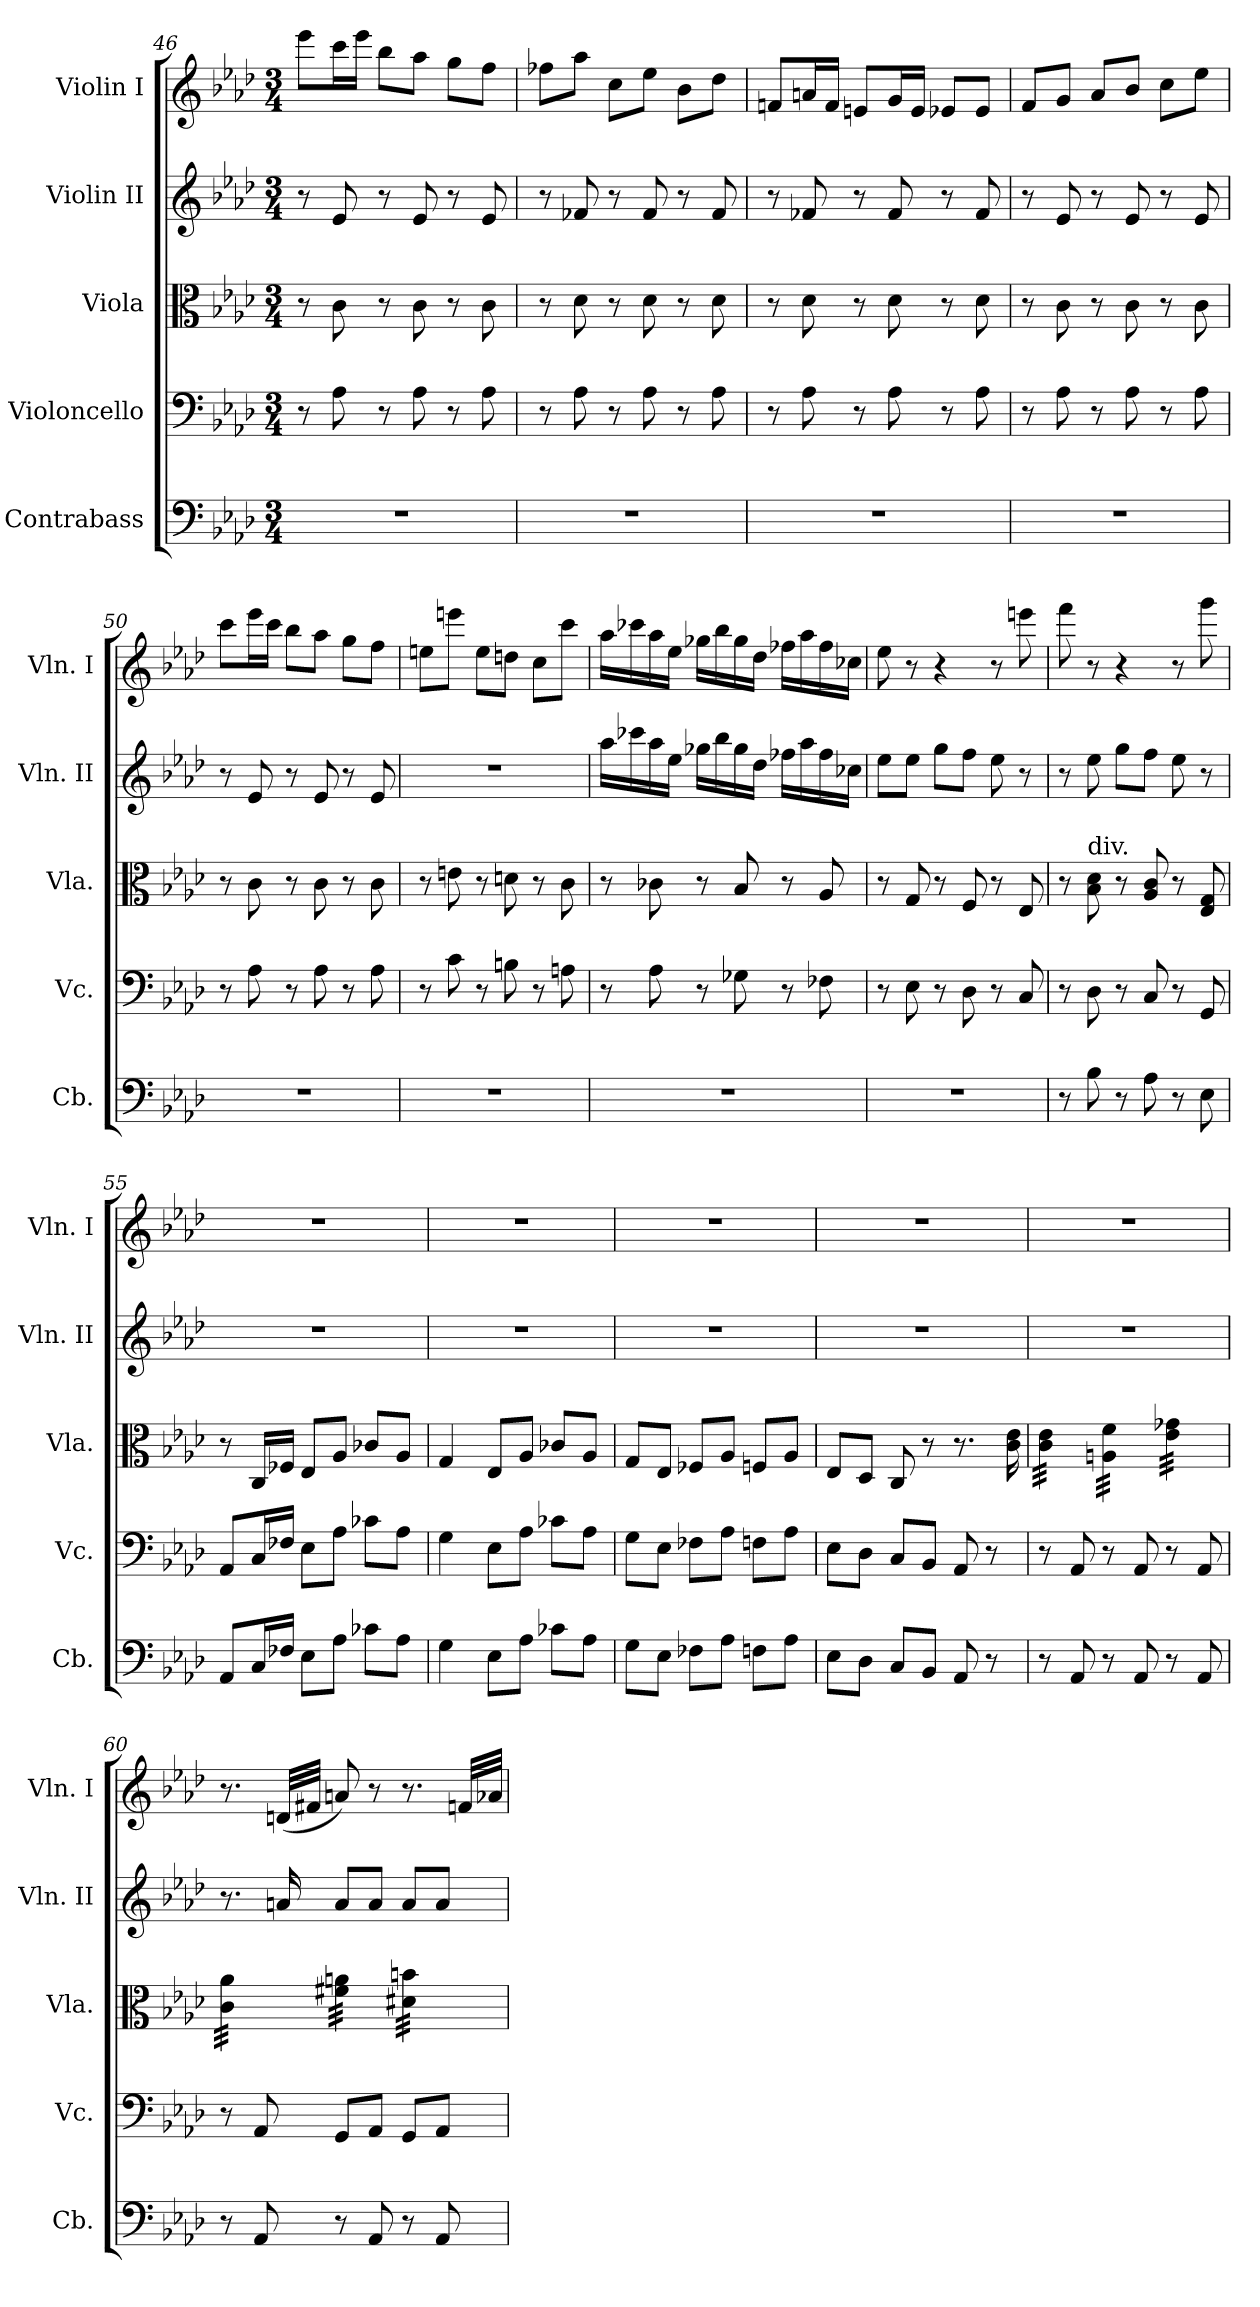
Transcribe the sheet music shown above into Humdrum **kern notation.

**kern	**kern	**kern	**kern	**kern
*part5	*part4	*part3	*part2	*part1
*staff5	*staff4	*staff3	*staff2	*staff1
*I"Contrabass	*I"Violoncello	*I"Viola	*I"Violin II	*I"Violin I
*I'Cb.	*I'Vc.	*I'Vla.	*I'Vln. II	*I'Vln. I
!!LO:PB:g=z
*clefF4	*clefF4	*clefC3	*clefG2	*clefG2
*ITrd7c12	*	*	*	*
*k[b-e-a-d-]	*k[b-e-a-d-]	*k[b-e-a-d-]	*k[b-e-a-d-]	*k[b-e-a-d-]
*M3/4	*M3/4	*M3/4	*M3/4	*M3/4
=46	=46	=46	=46	=46
2.r	8r	8r	8r	8eee-\L
.	8A-\	8c\	8e-/	16ccc\L
.	.	.	.	16eee-\JJ
.	8r	8r	8r	8bb-\L
.	8A-\	8c\	8e-/	8aa-\J
.	8r	8r	8r	8gg\L
.	8A-\	8c\	8e-/	8ff\J
=47	=47	=47	=47	=47
2.r	8r	8r	8r	8ff-X\L
.	8A-\	8d-\	8f-X/	8aa-\J
.	8r	8r	8r	8cc\L
.	8A-\	8d-\	8f-/	8ee-\J
.	8r	8r	8r	8b-\L
.	8A-\	8d-\	8f-/	8dd-\J
=48	=48	=48	=48	=48
2.r	8r	8r	8r	8fn/L
.	8A-\	8d-\	8f-X/	16an/L
.	.	.	.	16f/JJ
.	8r	8r	8r	8en/L
.	8A-\	8d-\	8f-/	16g/L
.	.	.	.	16e/JJ
.	8r	8r	8r	8e-X/L
.	8A-\	8d-\	8f-/	8e-/J
=49	=49	=49	=49	=49
2.r	8r	8r	8r	8f/L
.	8A-\	8c\	8e-/	8g/J
.	8r	8r	8r	8a-/L
.	8A-\	8c\	8e-/	8b-/J
.	8r	8r	8r	8cc\L
.	8A-\	8c\	8e-/	8ee-\J
!!LO:LB:g=z
=50	=50	=50	=50	=50
2.r	8r	8r	8r	8ccc\L
.	8A-\	8c\	8e-/	16eee-\L
.	.	.	.	16ccc\JJ
.	8r	8r	8r	8bb-\L
.	8A-\	8c\	8e-/	8aa-\J
.	8r	8r	8r	8gg\L
.	8A-\	8c\	8e-/	8ff\J
=51	=51	=51	=51	=51
2.r	8r	8r	2.r	8een\L
.	8c\	8en\	.	8eeen\J
.	8r	8r	.	8ee\L
.	8Bn\	8dn\	.	8ddn\J
.	8r	8r	.	8cc\L
.	8An\	8c\	.	8ccc\J
=52	=52	=52	=52	=52
2.r	8r	8r	16aa-\LL	16aa-\LL
.	.	.	16ccc-X\	16ccc-X\
.	8A-\	8c-X\	16aa-\	16aa-\
.	.	.	16ee-\JJ	16ee-\JJ
.	8r	8r	16gg-X\LL	16gg-X\LL
.	.	.	16bb-\	16bb-\
.	8G-X\	8B-/	16gg-\	16gg-\
.	.	.	16dd-\JJ	16dd-\JJ
.	8r	8r	16ff-X\LL	16ff-X\LL
.	.	.	16aa-\	16aa-\
.	8F-X\	8A-/	16ff-\	16ff-\
.	.	.	16cc-X\JJ	16cc-X\JJ
=53	=53	=53	=53	=53
2.r	8r	8r	8ee-\L	8ee-\
.	8E-\	8G/	8ee-\J	8r
.	8r	8r	8gg\L	4r
.	8D-\	8F/	8ff\J	.
.	8r	8r	8ee-\	8r
.	8C/	8E-/	8r	8eeen\
!!LO:PB:g=z
=54	=54	=54	=54	=54
8r	8r	8r	8r	8fff\
!	!	!LO:TX:a:t=div.	!	!
8BB-\	8D-\	8B-\ 8d-\	8ee-\	8r
8r	8r	8r	8gg\L	4r
8AA-\	8C/	8A-/ 8c/	8ff\J	.
8r	8r	8r	8ee-\	8r
8EE-\	8GG/	8E-/ 8G/	8r	8ggg\
=55	=55	=55	=55	=55
8AAA-/L	8AA-/L	8r	2.r	2.r
16CC/L	16C/L	16C/LL	.	.
16FF-X/JJ	16F-X/JJ	16F-X/JJ	.	.
8EE-\L	8E-\L	8E-/L	.	.
8AA-\J	8A-\J	8A-/J	.	.
8C-X\L	8c-X\L	8c-X/L	.	.
8AA-\J	8A-\J	8A-/J	.	.
=56	=56	=56	=56	=56
4GG\	4G\	4G/	2.r	2.r
8EE-\L	8E-\L	8E-/L	.	.
8AA-\J	8A-\J	8A-/J	.	.
8C-X\L	8c-X\L	8c-X/L	.	.
8AA-\J	8A-\J	8A-/J	.	.
=57	=57	=57	=57	=57
8GG\L	8G\L	8G/L	2.r	2.r
8EE-\J	8E-\J	8E-/J	.	.
8FF-X\L	8F-X\L	8F-X/L	.	.
8AA-\J	8A-\J	8A-/J	.	.
8FFn\L	8Fn\L	8Fn/L	.	.
8AA-\J	8A-\J	8A-/J	.	.
=58	=58	=58	=58	=58
8EE-\L	8E-\L	8E-/L	2.r	2.r
8DD-\J	8D-\J	8D-/J	.	.
8CC/L	8C/L	8C/	.	.
8BBB-/J	8BB-/J	8r	.	.
8AAA-/	8AA-/	8.r	.	.
8r	8r	.	.	.
.	.	16c\ 16e-\	.	.
!!LO:LB:g=z
=59	=59	=59	=59	=59
*	*	*tremolo	*	*
8r	8r	32c\ 32e-\LLL	2.r	2.r
.	.	32c\ 32e-\	.	.
.	.	32c\ 32e-\	.	.
.	.	32c\ 32e-\	.	.
8AAA-/	8AA-/	32c\ 32e-\	.	.
.	.	32c\ 32e-\	.	.
.	.	32c\ 32e-\	.	.
.	.	32c\ 32e-\JJJ	.	.
8r	8r	32An\ 32f\LLL	.	.
.	.	32An\ 32f\	.	.
.	.	32An\ 32f\	.	.
.	.	32An\ 32f\	.	.
8AAA-/	8AA-/	32An\ 32f\	.	.
.	.	32An\ 32f\	.	.
.	.	32An\ 32f\	.	.
.	.	32An\ 32f\JJJ	.	.
8r	8r	32e-\ 32g-X\LLL	.	.
.	.	32e-\ 32g-X\	.	.
.	.	32e-\ 32g-X\	.	.
.	.	32e-\ 32g-X\	.	.
8AAA-/	8AA-/	32e-\ 32g-X\	.	.
.	.	32e-\ 32g-X\	.	.
.	.	32e-\ 32g-X\	.	.
.	.	32e-\ 32g-X\JJJ	.	.
=60	=60	=60	=60	=60
8r	8r	32c\ 32a-\LLL	8.r	8.r
.	.	32c\ 32a-\	.	.
.	.	32c\ 32a-\	.	.
.	.	32c\ 32a-\	.	.
8AAA-/	8AA-/	32c\ 32a-\	.	.
.	.	32c\ 32a-\	.	.
.	.	32c\ 32a-\	16an/	(<32dn/LLL
.	.	32c\ 32a-\JJJ	.	32f#X/JJJ
8r	8GG/L	32f#X\ 32an\LLL	8a/L	8an/)
.	.	32f#X\ 32an\	.	.
.	.	32f#X\ 32an\	.	.
.	.	32f#X\ 32an\	.	.
8AAA-/	8AA-/J	32f#X\ 32an\	8a/J	8r
.	.	32f#X\ 32an\	.	.
.	.	32f#X\ 32an\	.	.
.	.	32f#X\ 32an\JJJ	.	.
8r	8GG/L	32d#X\ 32bn\LLL	8a/L	8.r
.	.	32d#X\ 32bn\	.	.
.	.	32d#X\ 32bn\	.	.
.	.	32d#X\ 32bn\	.	.
8AAA-/	8AA-/J	32d#X\ 32bn\	8a/J	.
.	.	32d#X\ 32bn\	.	.
.	.	32d#X\ 32bn\	.	32fn/LLL
.	.	32d#X\ 32bn\JJJ	.	32a-X/JJJ
*	*	*Xtremolo	*	*
=	=	=	=	=
*-	*-	*-	*-	*-
